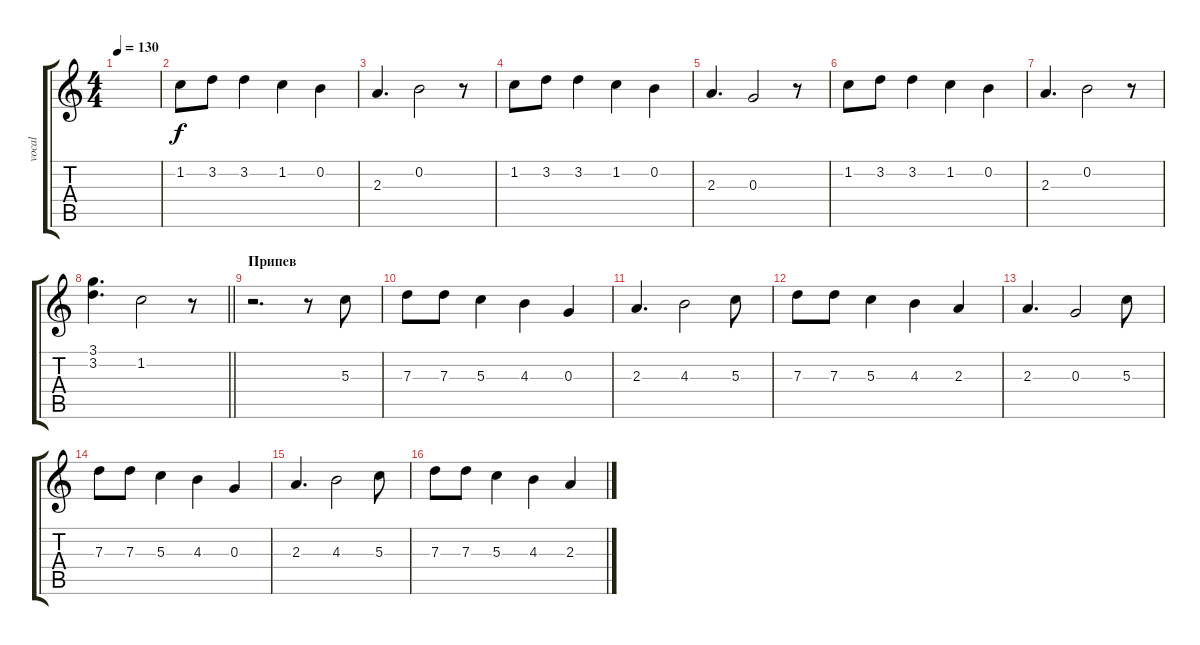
\track ("vocal" "vocal") {instrument electricguitarclean}
\staff {score tabs}
\tuning (E4 B3 G3 D3 A2 E2) {hide}
\ts (4 4)
\tempo 130
\clef g2
\ks c
|
1.2.8 3.2.8 3.2.4 1.2.4 0.2.4 |
2.3.4{d} 0.2.2 r.8 |
1.2.8 3.2.8 3.2.4 1.2.4 0.2.4 |
2.3.4{d} 0.3.2 r.8 |
1.2.8 3.2.8 3.2.4 1.2.4 0.2.4 |
2.3.4{d} 0.2.2 r.8 |
\barLineRight lightlight
(3.1 3.2).4{d} 1.2.2 r.8 |
\section ("" "Припев")
r.2{d} r.8 5.3.8 |
7.3.8 7.3.8 5.3.4 4.3.4 0.3.4 |
2.3.4{d} 4.3.2 5.3.8 |
7.3.8 7.3.8 5.3.4 4.3.4 2.3.4 |
2.3.4{d} 0.3.2 5.3.8 |
7.3.8 7.3.8 5.3.4 4.3.4 0.3.4 |
2.3.4{d} 4.3.2 5.3.8 |
7.3.8 7.3.8 5.3.4 4.3.4 2.3.4
